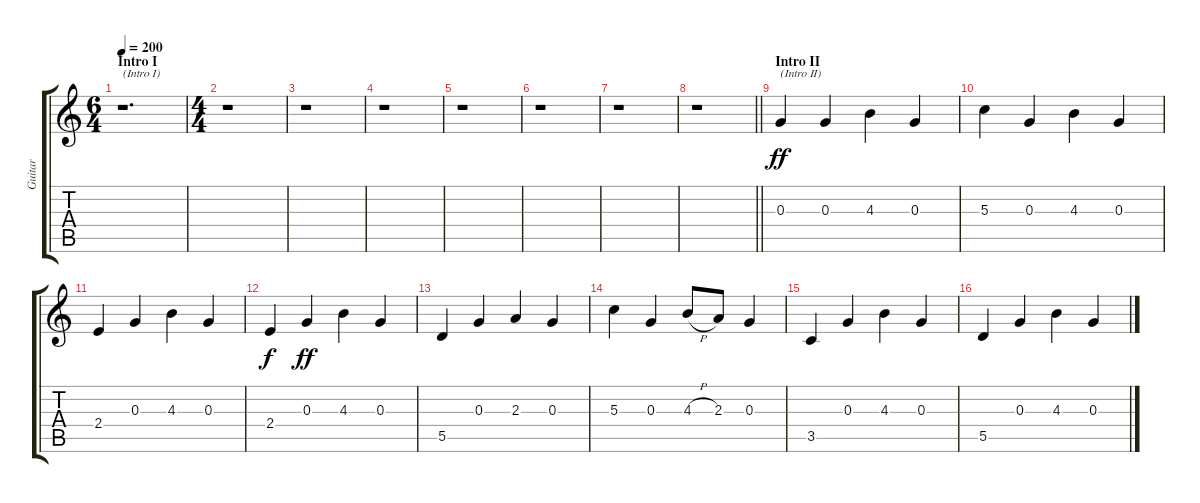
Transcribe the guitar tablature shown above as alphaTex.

\track ("Guitar" "Guitar") {instrument distortionguitar}
\staff {score tabs}
\tuning (E4 B3 G3 D3 A2 E2) {hide}
\ts (6 4)
\section ("" "Intro I")
\tempo 200
\clef g2
\ks c
r.1{d txt "(Intro I)" dy ff instrument distortionguitar} |
\ts (4 4)
r.1 |
r.1 |
r.1 |
r.1 |
r.1 |
r.1 |
\barLineRight lightlight
r.1 |
\section ("" "Intro II")
0.3.4{txt "(Intro II)"} 0.3.4 4.3.4 0.3.4 |
5.3.4 0.3.4 4.3.4 0.3.4 |
2.4.4 0.3.4 4.3.4 0.3.4 |
2.4.4{dy f} 0.3.4{dy ff} 4.3.4 0.3.4 |
5.5.4 0.3.4 2.3.4 0.3.4 |
5.3.4 0.3.4 4.3{h}.8 2.3.8 0.3.4 |
3.5.4 0.3.4 4.3.4 0.3.4 |
5.5.4 0.3.4 4.3.4 0.3.4
